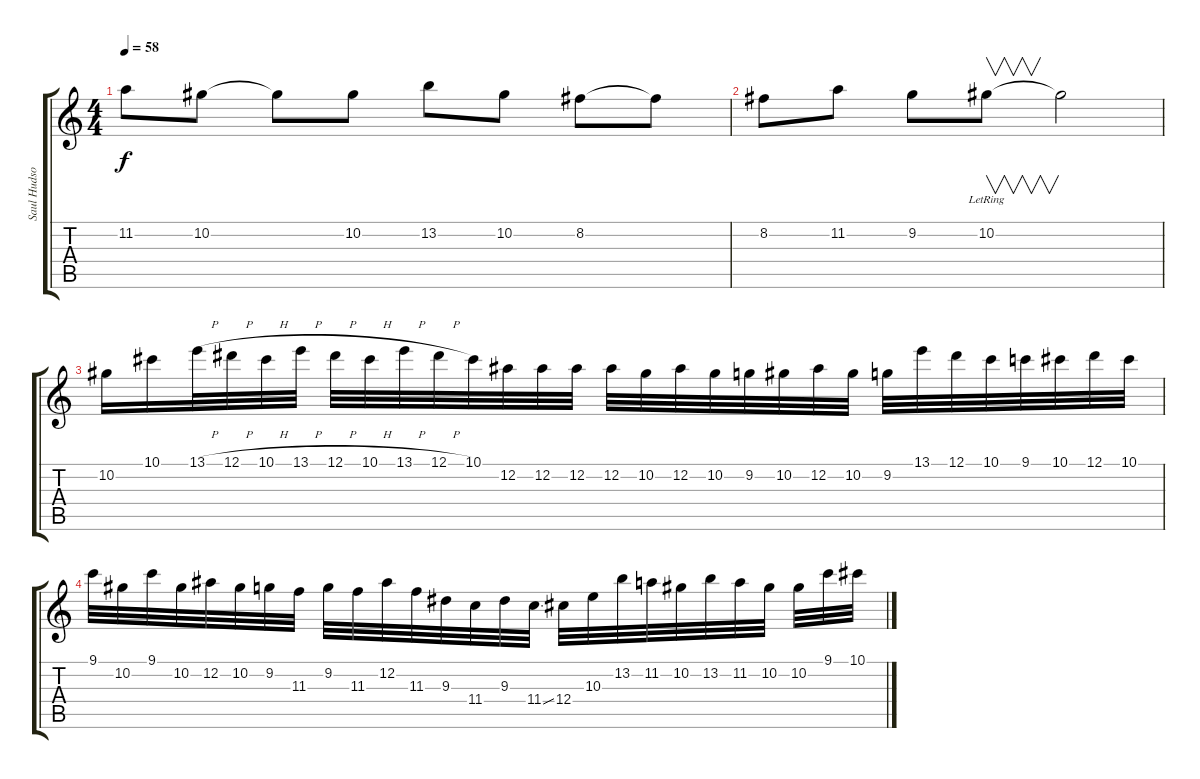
\track ("Saul Hudson (Slash)" "Saul Hudso") {instrument overdrivenguitar}
\staff {score tabs}
\tuning (Eb4 Bb3 Gb3 Db3 Ab2 Eb2) {hide}
\ts (4 4)
\tempo 58
\clef g2
\ks c
11.2.8{dy f} 10.2.8 10.2{t}.8 10.2.8 13.2.8 10.2.8 8.2.8 8.2{t}.8 |
8.2.8 11.2.8 9.2.8 10.2{lr}.8{v} 10.2{t}.2 |
10.2.16 10.1.16 13.1{h}.32 12.1{h}.32 10.1{h}.32 13.1{h}.32 12.1{h}.32 10.1{h}.32 13.1{h}.32 12.1{h}.32 10.1.32 12.2.32 12.2.32 12.2.32 12.2.32 10.2.32 12.2.32 10.2.32 9.2.32 10.2.32 12.2.32 10.2.32 9.2.32 13.1.32 12.1.32 10.1.32 9.1.32 10.1.32 12.1.32 10.1.32 |
9.1.32 10.2.32 9.1.32 10.2.32 12.2.32 10.2.32 9.2.32 11.3.32 9.2.32 11.3.32 12.2.32 11.3.32 9.3.32 11.4.32 9.3.32 11.4{ss}.32 12.4.32 10.3.32 13.2.32 11.2.32 10.2.32 13.2.32 11.2.32 10.2.32 10.2.32 9.1.32 10.1.32
